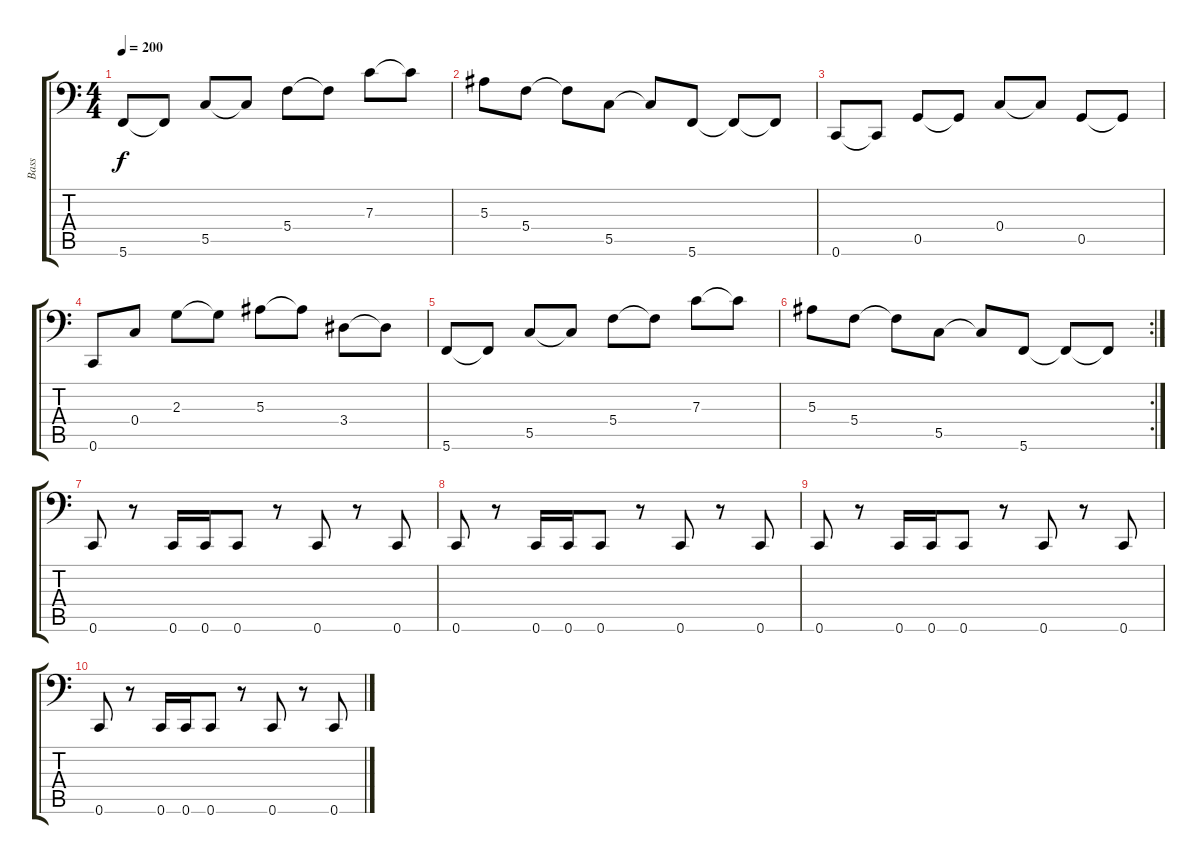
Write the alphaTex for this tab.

\track ("Bass" "Bass") {instrument electricbassfinger}
\staff {score tabs}
\tuning (D3 A2 F2 C2 G1 C1) {hide}
\ts (4 4)
\tempo 200
\clef f4
\ks c
5.6.8{dy f} 5.6{t}.8 5.5.8 5.5{t}.8 5.4.8 5.4{t}.8 7.3.8 7.3{t}.8 |
5.3.8 5.4.8 5.4{t}.8 5.5.8 5.5{t}.8 5.6.8 5.6{t}.8 5.6{t}.8 |
0.6.8 0.6{t}.8 0.5.8 0.5{t}.8 0.4.8 0.4{t}.8 0.5.8 0.5{t}.8 |
0.6.8 0.4.8 2.3.8 2.3{t}.8 5.3.8 5.3{t}.8 3.4.8 3.4{t}.8 |
5.6.8 5.6{t}.8 5.5.8 5.5{t}.8 5.4.8 5.4{t}.8 7.3.8 7.3{t}.8 |
\rc 2
5.3.8 5.4.8 5.4{t}.8 5.5.8 5.5{t}.8 5.6.8 5.6{t}.8 5.6{t}.8 |
0.6.8 r.8 0.6.16 0.6.16 0.6.8 r.8 0.6.8 r.8 0.6.8 |
0.6.8 r.8 0.6.16 0.6.16 0.6.8 r.8 0.6.8 r.8 0.6.8 |
0.6.8 r.8 0.6.16 0.6.16 0.6.8 r.8 0.6.8 r.8 0.6.8 |
0.6.8 r.8 0.6.16 0.6.16 0.6.8 r.8 0.6.8 r.8 0.6.8
